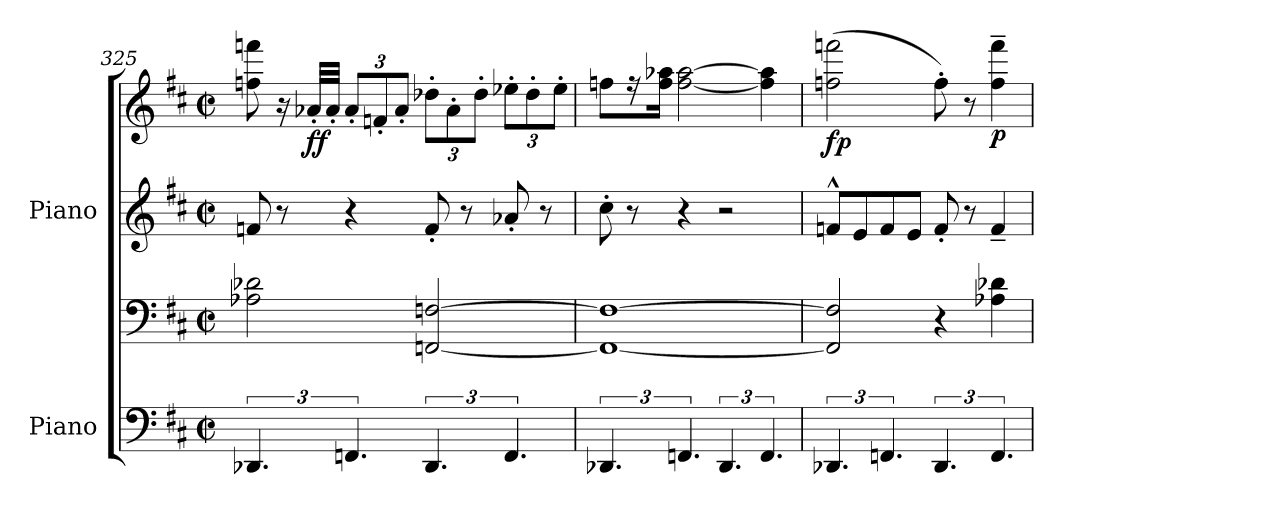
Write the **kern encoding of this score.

**kern	**kern	**kern	**kern	**dynam
*part2	*part2	*part1	*part1	*part1
*staff4	*staff3	*staff2	*staff1	*staff1/2
*I"Piano	*	*I"Piano	*	*
*I'Pno.	*	*I'Pno.	*	*
!!LO:PB:g=z
*clefF4	*clefF4	*clefG2	*clefG2	*
*k[f#c#]	*k[f#c#]	*k[f#c#]	*k[f#c#]	*
*M2/2	*M2/2	*M2/2	*M2/2	*
*met(c|)	*met(c|)	*met(c|)	*met(c|)	*
=325	=325	=325	=325	=325
6.DD-X/	2A-X\ 2d-X\	8fn/	8ffn\ 8fffn\	.
.	.	8r	16r	.
!	!	!	!	!LO:DY:b
.	.	.	32a-X'/LLL	ff
.	.	.	32a-'/JJJ	.
*	*	*	*Xbrackettup	*
6.FFn/	.	4r	12a-'/L	.
.	.	.	12fn'/	.
.	.	.	12a-'/J	.
6.DD-/	[2FFn/ [2Fn/	8f'/	12dd-X'\L	.
.	.	.	12a-'\	.
.	.	8r	.	.
.	.	.	12dd-'\J	.
6.FF/	.	8a-X'/	12ee-X'\L	.
.	.	.	12dd-'\	.
.	.	8r	.	.
.	.	.	12ee-'\J	.
=326	=326	=326	=326	=326
6.DD-X/	1FF_ 1F_	8cc#'\	8ffn\L	.
.	.	8r	16rff	.
.	.	.	16ff\ 16aa-X\Jk	.
6.FFn/	.	4r	[2ff\ [2aa-\	.
6.DD-/	.	2r	.	.
6.FF/	.	.	4ff\] 4aa-\]	.
=327	=327	=327	=327	=327
!	!	!	!	!LO:DY:b
6.DD-X/	2FF/] 2F/]	8fn^^/L	(>2ffn\ 2fffn\	fp
.	.	8e/	.	.
6.FFn/	.	8f/	.	.
.	.	8e/J	.	.
6.DD-/	4r	8f'/	8ff'\)	.
.	.	8r	8r	.
!	!	!	!	!LO:DY:b
6.FF/	4A-X\ 4d-X\	4f~/	4ff\~ 4fff\~	p
=	=	=	=	=
*-	*-	*-	*-	*-
